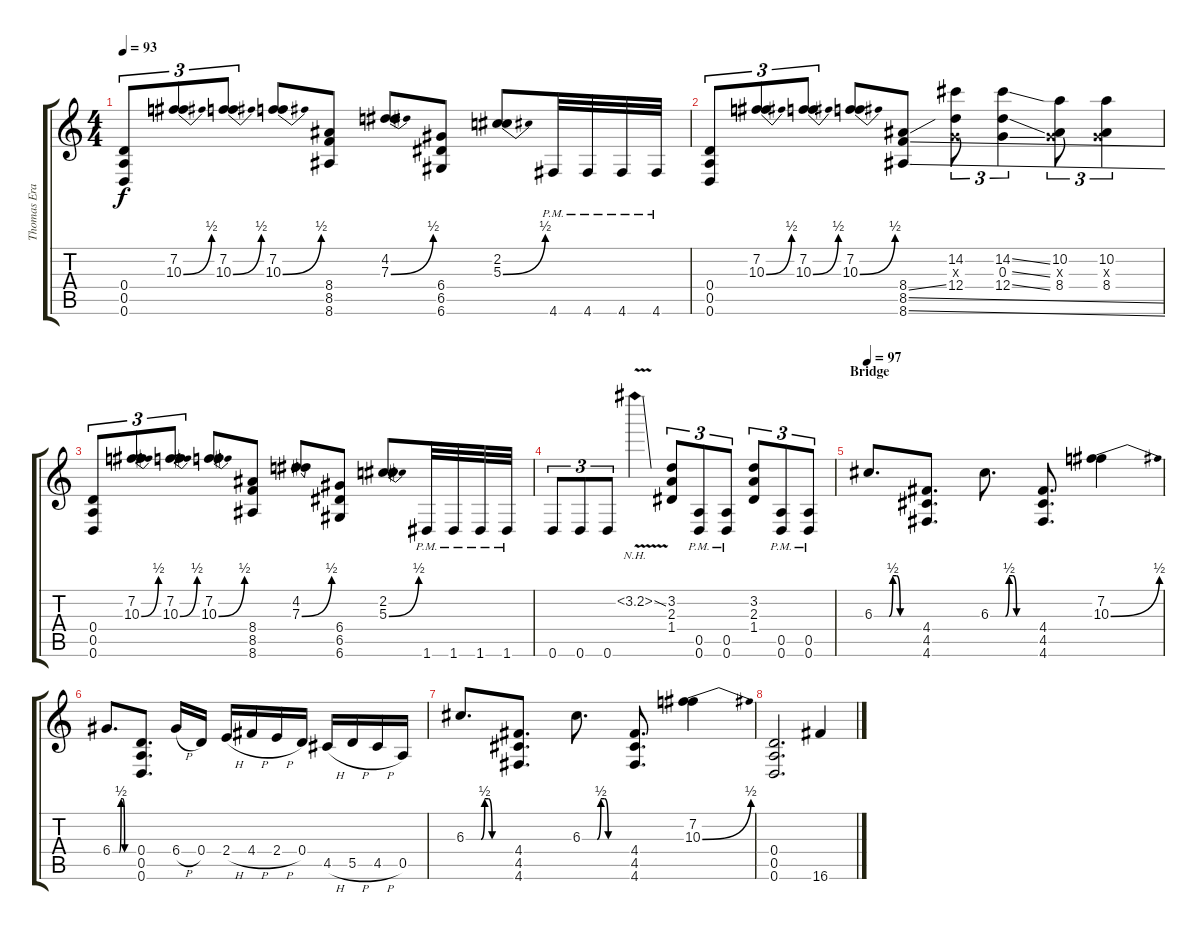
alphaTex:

\track ("Thomas Erak" "Thomas Era") {instrument overdrivenguitar}
\staff {score tabs}
\tuning (E4 B3 G3 D3 A2 D2) {hide}
\ts (4 4)
\tempo 93
\clef g2
\ks c
(0.4 0.5 0.6).8{tu (3 2) dy f} (7.2 10.3{be (bend 0 0 60 2)}).8{tu (3 2)} (7.2 10.3{be (bend 0 0 60 2)}).8{tu (3 2)} (7.2 10.3{be (bend 0 0 60 2)}).8 (8.4 8.5 8.6).8 (4.2 7.3{be (bend 0 0 60 2)}).8 (6.4 6.5 6.6).8 (2.2 5.3{be (bend 0 0 60 2)}).8 4.6{pm}.32 4.6{pm}.32 4.6{pm}.32 4.6{pm}.32 |
(0.4 0.5 0.6).8{tu (3 2)} (7.2 10.3{be (bend 0 0 60 2)}).8{tu (3 2)} (7.2 10.3{be (bend 0 0 60 2)}).8{tu (3 2)} (7.2 10.3{be (bend 0 0 60 2)}).8 (8.4{ss} 8.5{ss} 8.6{ss}).8 (14.2 0.3{x} 12.4).8{tu (3 2)} (14.2{ss} 0.3{ss} 12.4{ss}).4{tu (3 2)} (10.2 0.3{x} 8.4).8{tu (3 2)} (10.2 0.3{x} 8.4).4{tu (3 2)} |
(0.4 0.5 0.6).8{tu (3 2)} (7.2 10.3{be (bend 0 0 60 2)}).8{tu (3 2)} (7.2 10.3{be (bend 0 0 60 2)}).8{tu (3 2)} (7.2 10.3{be (bend 0 0 60 2)}).8 (8.4 8.5 8.6).8 (4.2 7.3{be (bend 0 0 60 2)}).8 (6.4 6.5 6.6).8 (2.2 5.3{be (bend 0 0 60 2)}).8 1.6{pm}.32 1.6{pm}.32 1.6{pm}.32 1.6{pm}.32 |
0.6.8{tu (3 2)} 0.6.8{tu (3 2)} 0.6.8{tu (3 2)} 3.2{nh v ss}.4 (3.2 2.3 1.4).8{tu (3 2)} (0.5{pm} 0.6{pm}).8{tu (3 2)} (0.5{pm} 0.6{pm}).8{tu (3 2)} (3.2 2.3 1.4).8{tu (3 2)} (0.5{pm} 0.6{pm}).8{tu (3 2)} (0.5{pm} 0.6{pm}).8{tu (3 2)} |
\section ("" "Bridge")
\tempo 97
6.3{be (custom 0 0 20 0 25 2 30 2 35 0 60 0)}.8{d} (4.4 4.5 4.6).8{d} 6.3{be (custom 0 0 20 0 25 2 30 2 35 0 60 0)}.8{d} (4.4 4.5 4.6).8{d} (7.2 10.3{be (bend 0 0 60 2)}).4 |
6.4{be (custom 0 0 20 0 25 2 30 2 35 0 60 0)}.8{d} (0.4 0.5 0.6).8{d} 6.4{h}.16 0.4.16 2.4{h}.16 4.4{h}.16 2.4{h}.16 0.4.16 4.5{h}.16 5.5{h}.16 4.5{h}.16 0.5.16 |
6.3{be (custom 0 0 20 0 25 2 30 2 35 0 60 0)}.8{d} (4.4 4.5 4.6).8{d} 6.3{be (custom 0 0 20 0 25 2 30 2 35 0 60 0)}.8{d} (4.4 4.5 4.6).8{d} (7.2 10.3{be (bend 0 0 60 2)}).4 |
(0.4 0.5 0.6).2{d} 16.6.4
